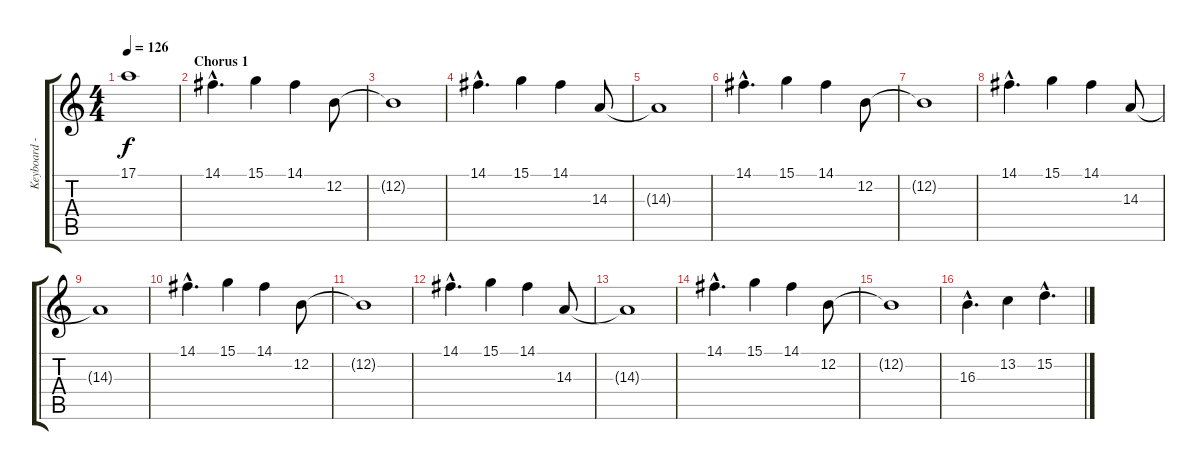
\track ("Keyboard - right hand leads" "Keyboard -") {instrument drawbarorgan}
\staff {score tabs}
\tuning (E4 B3 G3 D3 A2 E2) {hide}
\ts (4 4)
\tempo 126
\clef g2
\ks c
17.1{t}.1{dy f} |
\section ("" "Chorus 1")
14.1{hac}.4{d} 15.1.4 14.1.4 12.2.8 |
12.2{t}.1 |
14.1{hac}.4{d} 15.1.4 14.1.4 14.3.8 |
14.3{t}.1 |
14.1{hac}.4{d} 15.1.4 14.1.4 12.2.8 |
12.2{t}.1 |
14.1{hac}.4{d} 15.1.4 14.1.4 14.3.8 |
14.3{t}.1 |
14.1{hac}.4{d} 15.1.4 14.1.4 12.2.8 |
12.2{t}.1 |
14.1{hac}.4{d} 15.1.4 14.1.4 14.3.8 |
14.3{t}.1 |
14.1{hac}.4{d} 15.1.4 14.1.4 12.2.8 |
12.2{t}.1 |
16.3{hac}.4{d} 13.2.4 15.2{hac}.4{d}
